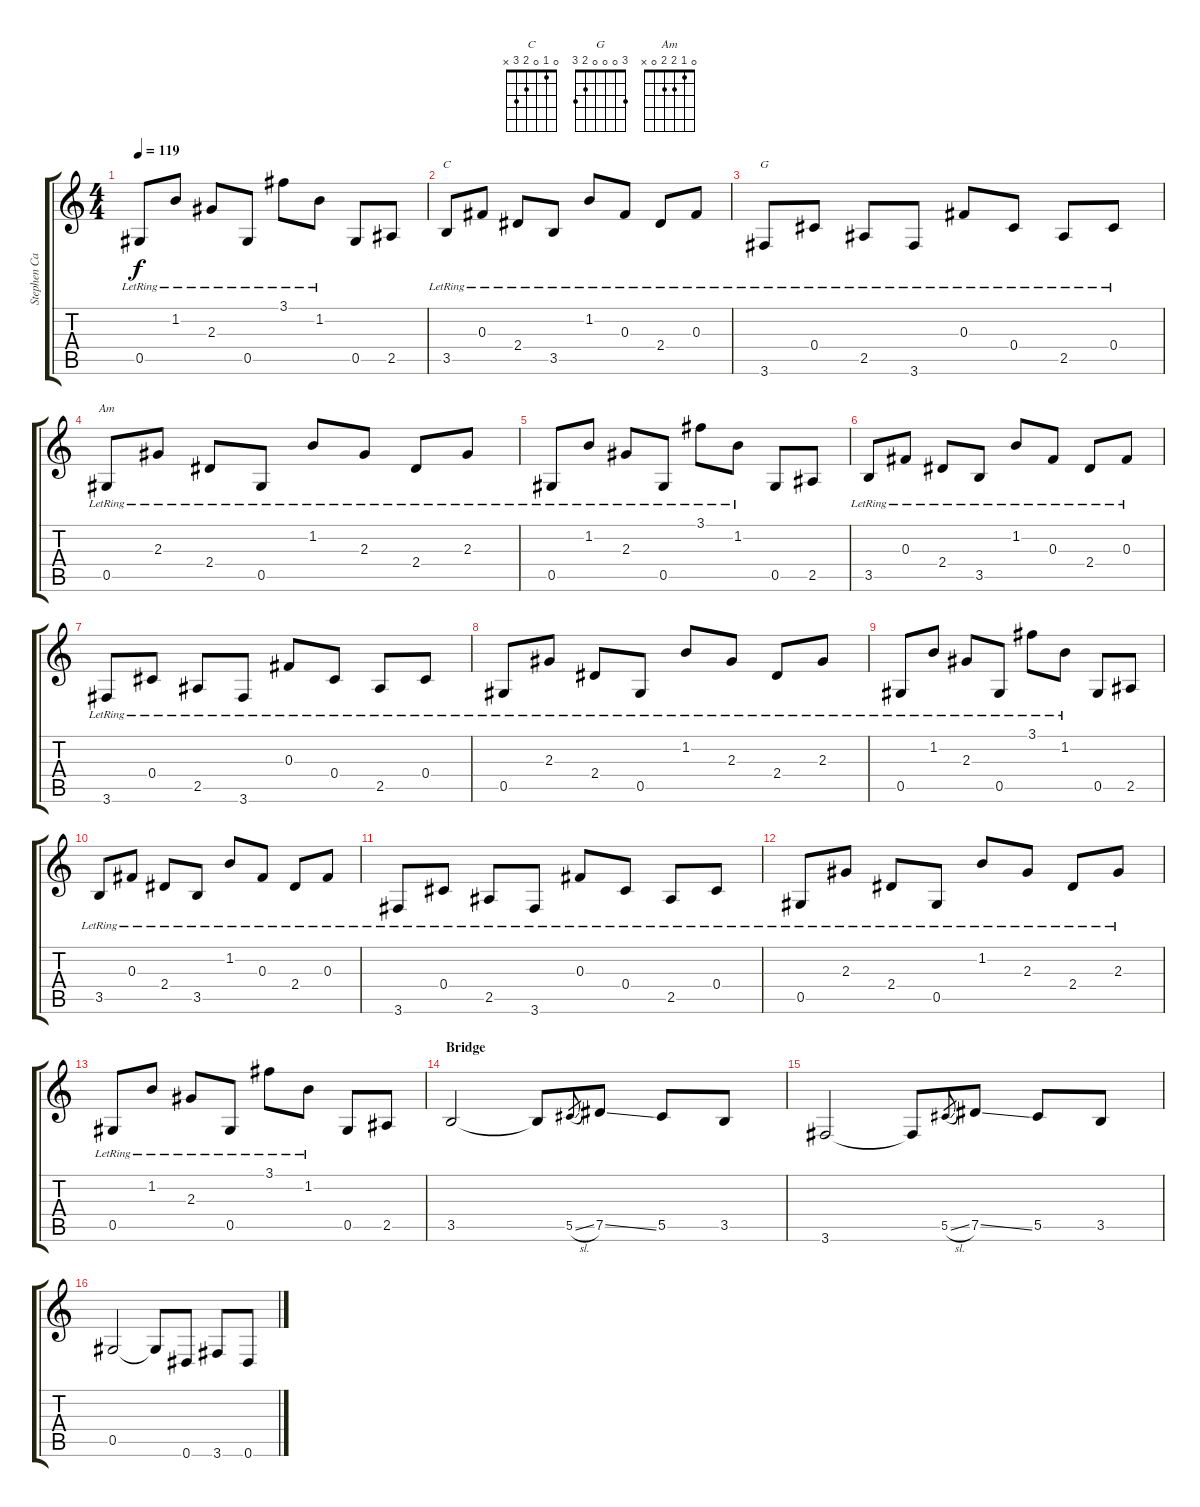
\track ("Stephen Carpenter" "Stephen Ca") {instrument acousticguitarsteel}
\staff {score tabs}
\tuning (Eb4 Bb3 Gb3 Db3 Ab2 Eb2) {hide}
\chord ("C" 0 1 0 2 3 x)
\chord ("G" 3 0 0 0 2 3)
\chord ("Am" 0 1 2 2 0 x)
\ts (4 4)
\tempo 119
\clef g2
\ks c
0.5{lr}.8{dy f} 1.2{lr}.8 2.3{lr}.8 0.5{lr}.8 3.1{lr}.8 1.2{lr}.8 0.5.8 2.5.8 |
3.5{lr}.8{ch "C"} 0.3{lr}.8 2.4{lr}.8 3.5{lr}.8 1.2{lr}.8 0.3{lr}.8 2.4{lr}.8 0.3{lr}.8 |
3.6{lr}.8{ch "G"} 0.4{lr}.8 2.5{lr}.8 3.6{lr}.8 0.3{lr}.8 0.4{lr}.8 2.5{lr}.8 0.4{lr}.8 |
0.5{lr}.8{ch "Am"} 2.3{lr}.8 2.4{lr}.8 0.5{lr}.8 1.2{lr}.8 2.3{lr}.8 2.4{lr}.8 2.3{lr}.8 |
0.5{lr}.8 1.2{lr}.8 2.3{lr}.8 0.5{lr}.8 3.1{lr}.8 1.2{lr}.8 0.5.8 2.5.8 |
3.5{lr}.8 0.3{lr}.8 2.4{lr}.8 3.5{lr}.8 1.2{lr}.8 0.3{lr}.8 2.4{lr}.8 0.3{lr}.8 |
3.6{lr}.8 0.4{lr}.8 2.5{lr}.8 3.6{lr}.8 0.3{lr}.8 0.4{lr}.8 2.5{lr}.8 0.4{lr}.8 |
0.5{lr}.8 2.3{lr}.8 2.4{lr}.8 0.5{lr}.8 1.2{lr}.8 2.3{lr}.8 2.4{lr}.8 2.3{lr}.8 |
0.5{lr}.8 1.2{lr}.8 2.3{lr}.8 0.5{lr}.8 3.1{lr}.8 1.2{lr}.8 0.5.8 2.5.8 |
3.5{lr}.8 0.3{lr}.8 2.4{lr}.8 3.5{lr}.8 1.2{lr}.8 0.3{lr}.8 2.4{lr}.8 0.3{lr}.8 |
3.6{lr}.8 0.4{lr}.8 2.5{lr}.8 3.6{lr}.8 0.3{lr}.8 0.4{lr}.8 2.5{lr}.8 0.4{lr}.8 |
0.5{lr}.8 2.3{lr}.8 2.4{lr}.8 0.5{lr}.8 1.2{lr}.8 2.3{lr}.8 2.4{lr}.8 2.3{lr}.8 |
0.5{lr}.8 1.2{lr}.8 2.3{lr}.8 0.5{lr}.8 3.1{lr}.8 1.2{lr}.8 0.5.8{instrument distortionguitar} 2.5.8 |
\section ("" "Bridge")
3.5.2 3.5{t}.8 5.5{sl}.8{gr} 7.5{ss}.8 5.5.8 3.5.8 |
3.6.2 3.6{t}.8 5.5{sl}.8{gr} 7.5{ss}.8 5.5.8 3.5.8 |
0.5.2 0.5{t}.8 0.6.8 3.6.8 0.6.8
